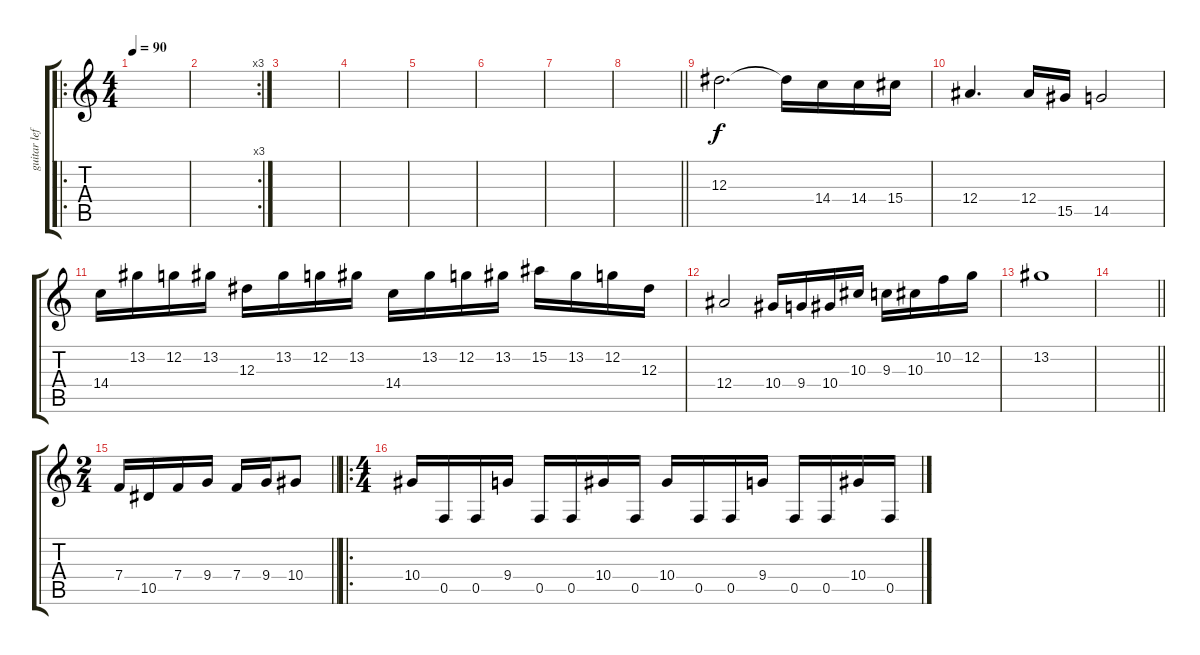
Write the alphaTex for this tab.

\track ("guitar left" "guitar lef") {instrument distortionguitar}
\staff {score tabs}
\tuning (C4 G3 Eb3 Bb2 F2 C2) {hide}
\ro
\ts (4 4)
\tempo 90
\clef g2
\ks c
|
\rc 3
|
|
|
|
|
|
\barLineRight lightlight
|
12.3.2{d} 12.3{t}.16 14.4.16 14.4.16 15.4.16 |
12.4.4{d} 12.4.16 15.5.16 14.5.2 |
14.4.16 13.2.16 12.2.16 13.2.16 12.3.16 13.2.16 12.2.16 13.2.16 14.4.16 13.2.16 12.2.16 13.2.16 15.2.16 13.2.16 12.2.16 12.3.16 |
12.4.2 10.4.16 9.4.16 10.4.16 10.3.16 9.3.16 10.3.16 10.2.16 12.2.16 |
13.2.1 |
\barLineRight lightlight
|
\ts (2 4)
\barLineRight lightlight
7.4.16 10.5.16 7.4.16 9.4.16 7.4.16 9.4.16 10.4.8 |
\ro
\ts (4 4)
10.4.16 0.5.16 0.5.16 9.4.16 0.5.16 0.5.16 10.4.16 0.5.16 10.4.16 0.5.16 0.5.16 9.4.16 0.5.16 0.5.16 10.4.16 0.5.16
